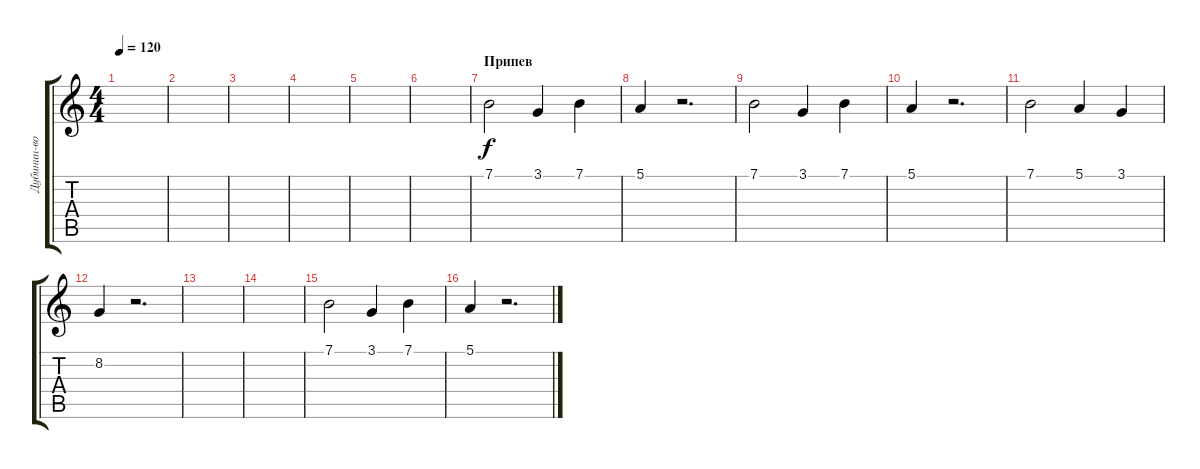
\track ("Дубинин-вокал" "Дубинин-во") {instrument baritonesax}
\staff {score tabs}
\tuning (E4 B3 G3 D3 A2 E2) {hide}
\ts (4 4)
\tempo 120
\clef g2
\ks c
|
|
|
|
|
|
\section ("" "Припев")
7.1.2 3.1.4 7.1.4 |
5.1.4 r.2{d} |
7.1.2 3.1.4 7.1.4 |
5.1.4 r.2{d} |
7.1.2 5.1.4 3.1.4 |
8.2.4 r.2{d} |
|
|
7.1.2 3.1.4 7.1.4 |
5.1.4 r.2{d}
